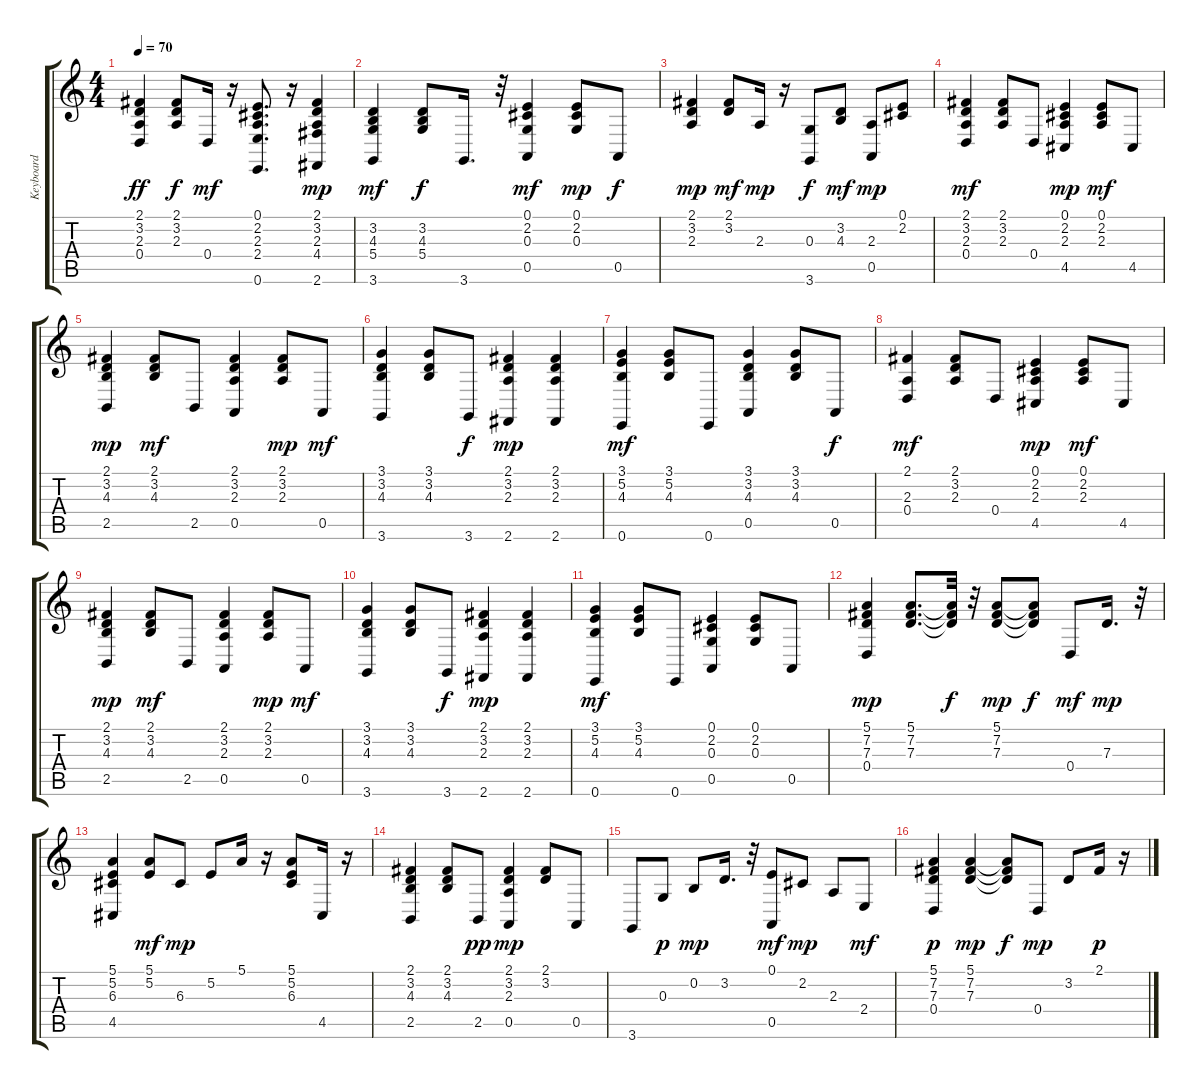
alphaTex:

\track ("Keyboard" "Keyboard") {instrument acousticgrandpiano}
\staff {score tabs}
\tuning (E4 B3 G3 D3 A2 E2) {hide}
\ts (4 4)
\tempo 70
\clef g2
\ks c
(2.1 3.2 2.3 0.4).4{dy ff} (2.1 3.2 2.3).8{dy f} 0.4.16{dy mf} r.16 (0.1 2.2 2.3 2.4 0.6).8{d} r.16 (2.1 3.2 2.3 4.4 2.6).4{dy mp} |
(3.2 4.3 5.4 3.6).4{dy mf} (3.2 4.3 5.4).8{dy f} 3.6.16{d} r.32 (0.1 2.2 0.3 0.5).4{dy mf} (0.1 2.2 0.3).8{dy mp} 0.5.8{dy f} |
(2.1 3.2 2.3).4{dy mp} (2.1 3.2).8{dy mf} 2.3.16{dy mp} r.16 (0.3 3.6).8{dy f} (3.2 4.3).8{dy mf} (2.3 0.5).8{dy mp} (0.1 2.2).8 |
(2.1 3.2 2.3 0.4).4{dy mf} (2.1 3.2 2.3).8 0.4.8 (0.1 2.2 2.3 4.5).4{dy mp} (0.1 2.2 2.3).8{dy mf} 4.5.8 |
(2.1 3.2 4.3 2.5).4{dy mp} (2.1 3.2 4.3).8{dy mf} 2.5.8 (2.1 3.2 2.3 0.5).4 (2.1 3.2 2.3).8{dy mp} 0.5.8{dy mf} |
(3.1 3.2 4.3 3.6).4 (3.1 3.2 4.3).8 3.6.8{dy f} (2.1 3.2 2.3 2.6).4{dy mp} (2.1 3.2 2.3 2.6).4 |
(3.1 5.2 4.3 0.6).4{dy mf} (3.1 5.2 4.3).8 0.6.8 (3.1 3.2 4.3 0.5).4 (3.1 3.2 4.3).8 0.5.8{dy f} |
(2.1 2.3 0.4).4{dy mf} (2.1 3.2 2.3).8 0.4.8 (0.1 2.2 2.3 4.5).4{dy mp} (0.1 2.2 2.3).8{dy mf} 4.5.8 |
(2.1 3.2 4.3 2.5).4{dy mp} (2.1 3.2 4.3).8{dy mf} 2.5.8 (2.1 3.2 2.3 0.5).4 (2.1 3.2 2.3).8{dy mp} 0.5.8{dy mf} |
(3.1 3.2 4.3 3.6).4 (3.1 3.2 4.3).8 3.6.8{dy f} (2.1 3.2 2.3 2.6).4{dy mp} (2.1 3.2 2.3 2.6).4 |
(3.1 5.2 4.3 0.6).4{dy mf} (3.1 5.2 4.3).8 0.6.8 (0.1 2.2 0.3 0.5).4 (0.1 2.2 0.3).8 0.5.8 |
(5.1 7.2 7.3 0.4).4{dy mp} (5.1 7.2 7.3).8{d} (5.1{t} 7.2{t} 7.3{t}).32{dy f} r.32 (5.1 7.2 7.3).8{dy mp} (5.1{t} 7.2{t} 7.3{t}).8{dy f} 0.4.8{dy mf} 7.3.16{d dy mp} r.32 |
(5.1 5.2 6.3 4.5).4 (5.1 5.2).8{dy mf} 6.3.8{dy mp} 5.2.8 5.1.16 r.16 (5.1 5.2 6.3).8 4.5.16 r.16 |
(2.1 3.2 4.3 2.5).4 (2.1 3.2 4.3).8 2.5.8{dy pp} (2.1 3.2 2.3 0.5).4{dy mp} (2.1 3.2).8 0.5.8 |
3.6.8 0.3.8{dy p} 0.2.8{dy mp} 3.2.16{d} r.32 (0.1 0.5).8{dy mf} 2.2.8{dy mp} 2.3.8 2.4.8{dy mf} |
(5.1 7.2 7.3 0.4).4{dy p} (5.1 7.2 7.3).4{dy mp} (5.1{t} 7.2{t} 7.3{t}).8{dy f} 0.4.8{dy mp} 3.2.8 2.1.16{dy p} r.16
